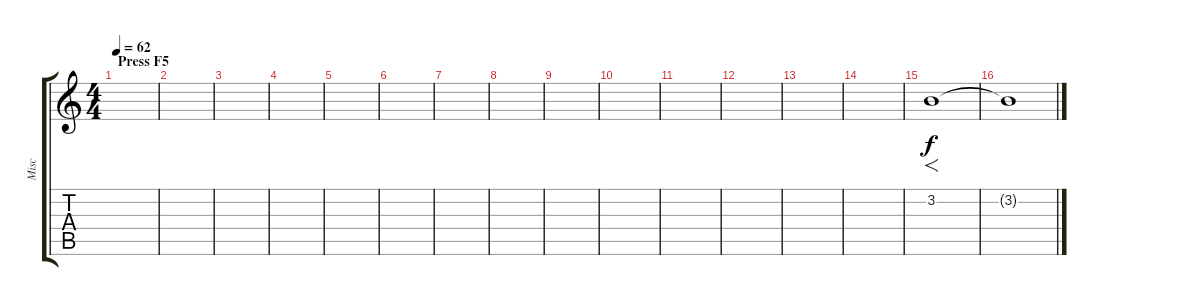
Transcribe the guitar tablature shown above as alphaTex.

\track ("Misc" "Misc") {instrument guitarharmonics}
\staff {score tabs}
\tuning (Db4 Ab3 E3 B2 Gb2 B1) {hide}
\ts (4 4)
\section ("" "Press F5")
\tempo 62
\clef g2
\ks c
|
|
|
|
|
|
|
|
|
|
|
|
|
|
3.2.1{f} |
3.2{t}.1
